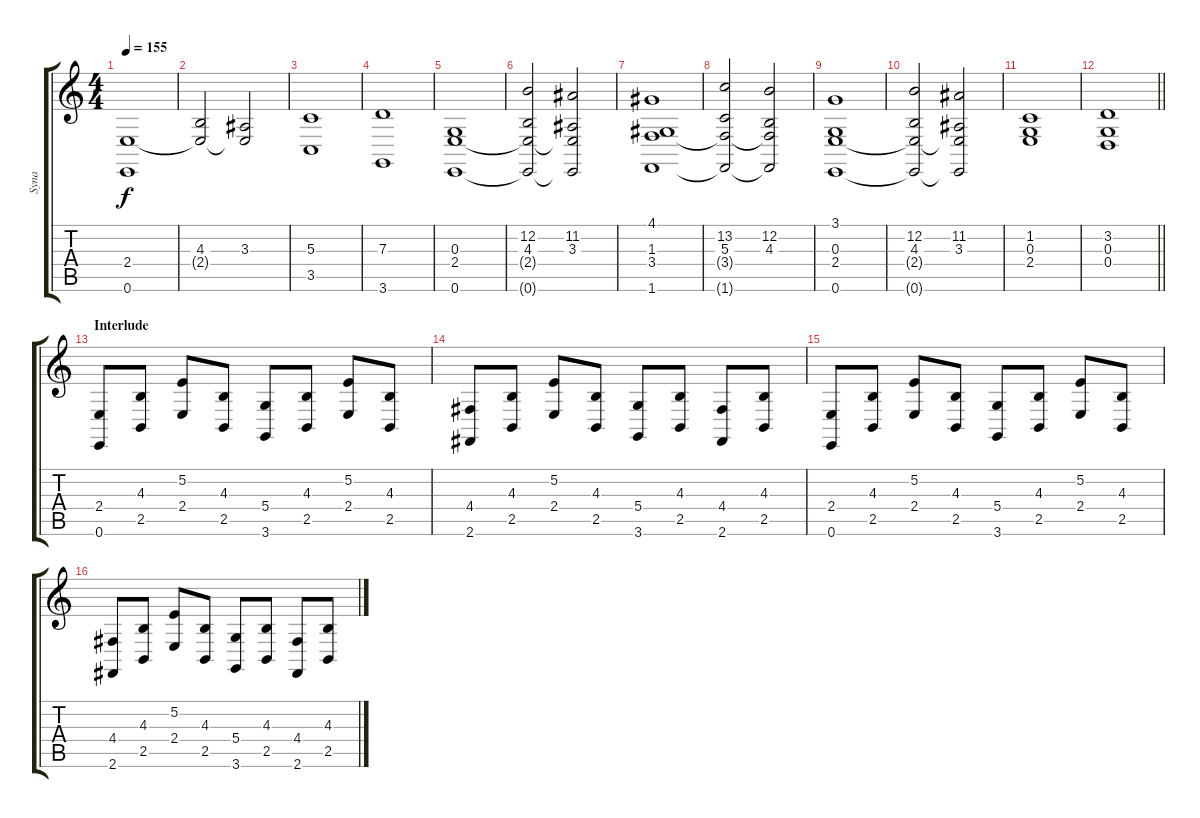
\track ("Syna" "Syna") {instrument stringensemble1}
\staff {score tabs}
\tuning (E4 B3 G3 D3 A2 E2) {hide}
\ts (4 4)
\tempo 155
\clef g2
\ks c
(2.4 0.6).1{dy f} |
(4.3 2.4{t}).2 (3.3 2.4{t}).2 |
(5.3 3.5).1 |
(7.3 3.6).1 |
(0.3 2.4 0.6).1 |
(12.2 4.3 2.4{t} 0.6{t}).2 (11.2 3.3 2.4{t} 0.6{t}).2 |
(4.1 1.3 3.4 1.6).1 |
(13.2 5.3 3.4{t} 1.6{t}).2 (12.2 4.3 3.4{t} 1.6{t}).2 |
(3.1 0.3 2.4 0.6).1 |
(12.2 4.3 2.4{t} 0.6{t}).2 (11.2 3.3 2.4{t} 0.6{t}).2 |
(1.2 0.3 2.4).1 |
\barLineRight lightlight
(3.2 0.3 0.4).1 |
\section ("" "Interlude")
(2.4 0.6).8 (4.3 2.5).8 (5.2 2.4).8 (4.3 2.5).8 (5.4 3.6).8 (4.3 2.5).8 (5.2 2.4).8 (4.3 2.5).8 |
(4.4 2.6).8 (4.3 2.5).8 (5.2 2.4).8 (4.3 2.5).8 (5.4 3.6).8 (4.3 2.5).8 (4.4 2.6).8 (4.3 2.5).8 |
(2.4 0.6).8 (4.3 2.5).8 (5.2 2.4).8 (4.3 2.5).8 (5.4 3.6).8 (4.3 2.5).8 (5.2 2.4).8 (4.3 2.5).8 |
(4.4 2.6).8 (4.3 2.5).8 (5.2 2.4).8 (4.3 2.5).8 (5.4 3.6).8 (4.3 2.5).8 (4.4 2.6).8 (4.3 2.5).8
